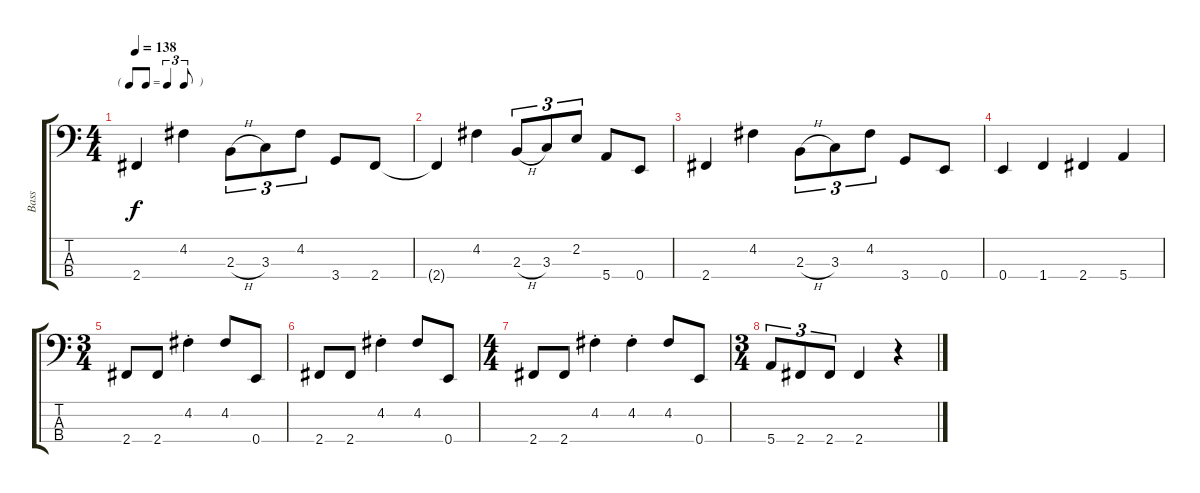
\track ("Bass" "Bass") {instrument electricbassfinger}
\staff {score tabs}
\tuning (G2 D2 A1 E1) {hide}
\ts (4 4)
\tf triplet8th
\tempo 138
\clef f4
\ks c
2.4.4{dy f} 4.2.4 2.3{h}.8{tu (3 2)} 3.3.8{tu (3 2)} 4.2.8{tu (3 2)} 3.4.8 2.4.8 |
2.4{t}.4 4.2.4 2.3{h}.8{tu (3 2)} 3.3.8{tu (3 2)} 2.2.8{tu (3 2)} 5.4.8 0.4.8 |
2.4.4 4.2.4 2.3{h}.8{tu (3 2)} 3.3.8{tu (3 2)} 4.2.8{tu (3 2)} 3.4.8 0.4.8 |
0.4.4 1.4.4 2.4.4 5.4.4 |
\ts (3 4)
2.4.8 2.4.8 4.2{st}.4 4.2.8 0.4.8 |
2.4.8 2.4.8 4.2{st}.4 4.2.8 0.4.8 |
\ts (4 4)
2.4.8 2.4.8 4.2{st}.4 4.2{st}.4 4.2.8 0.4.8 |
\ts (3 4)
5.4.8{tu (3 2)} 2.4.8{tu (3 2)} 2.4.8{tu (3 2)} 2.4.4 r.4
